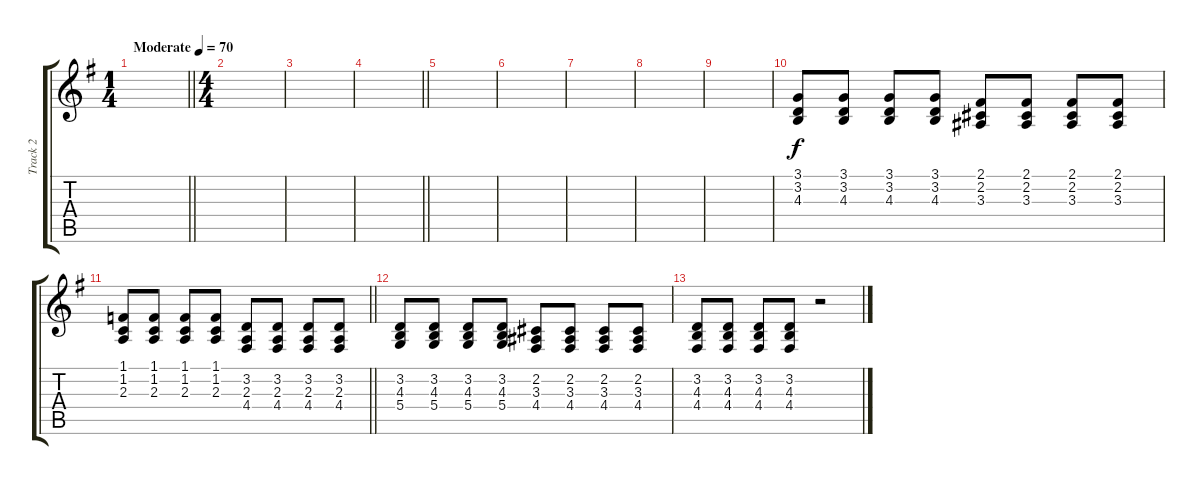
\track ("Track 2" "Track 2") {instrument choiraahs}
\staff {score tabs}
\tuning (E4 B3 G3 D3 A2 E2) {hide}
\ts (1 4)
\tempo (70 "Moderate")
\clef g2
\barLineRight lightlight
\ks g
|
\ts (4 4)
|
|
\barLineRight lightlight
|
|
|
|
|
|
(3.1 3.2 4.3).8 (3.1 3.2 4.3).8 (3.1 3.2 4.3).8 (3.1 3.2 4.3).8 (2.1 2.2 3.3).8 (2.1 2.2 3.3).8 (2.1 2.2 3.3).8 (2.1 2.2 3.3).8 |
\barLineRight lightlight
(1.1 1.2 2.3).8 (1.1 1.2 2.3).8 (1.1 1.2 2.3).8 (1.1 1.2 2.3).8 (3.2 2.3 4.4).8 (3.2 2.3 4.4).8 (3.2 2.3 4.4).8 (3.2 2.3 4.4).8 |
(3.2 4.3 5.4).8 (3.2 4.3 5.4).8 (3.2 4.3 5.4).8 (3.2 4.3 5.4).8 (2.2 3.3 4.4).8 (2.2 3.3 4.4).8 (2.2 3.3 4.4).8 (2.2 3.3 4.4).8 |
(3.2 4.3 4.4).8 (3.2 4.3 4.4).8 (3.2 4.3 4.4).8 (3.2 4.3 4.4).8 r.2
